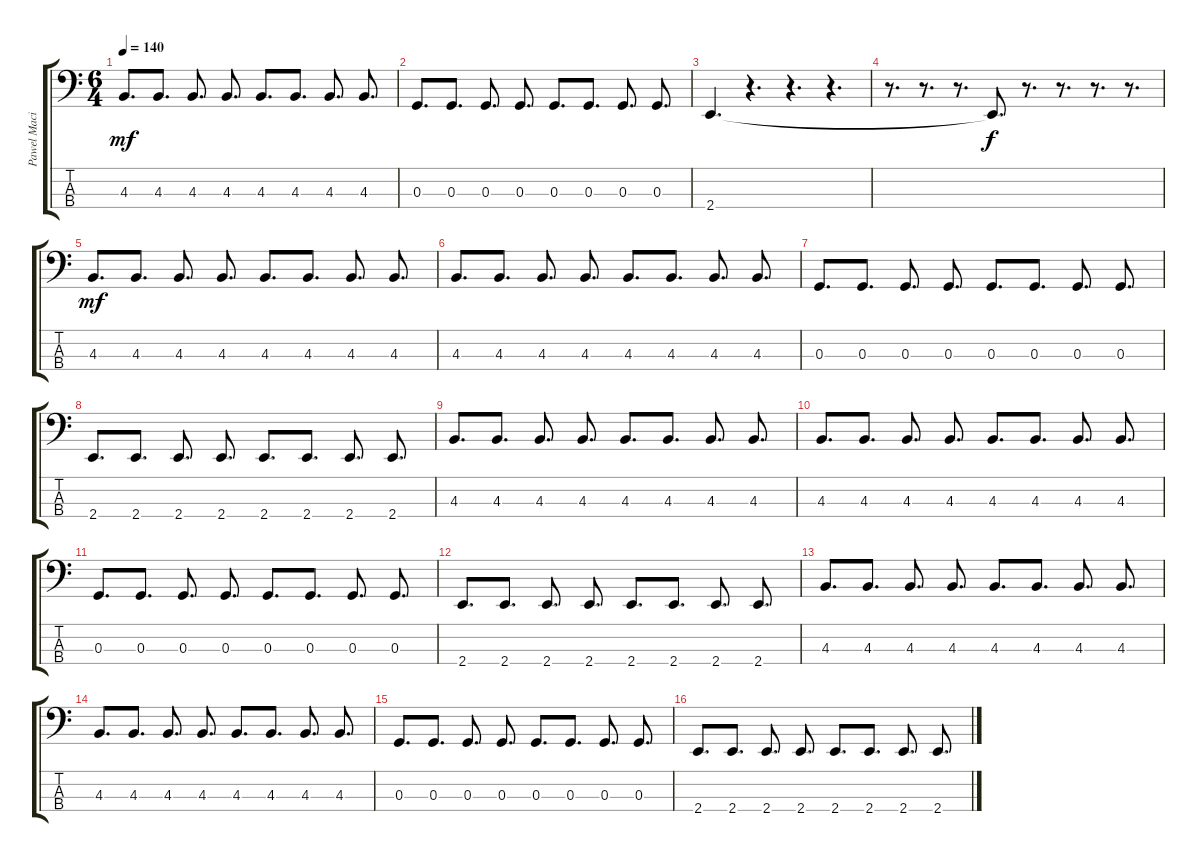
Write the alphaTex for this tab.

\track ("Pawel Maciwoda" "Pawel Maci") {instrument electricbassfinger}
\staff {score tabs}
\tuning (F2 C2 G1 D1) {hide}
\ts (6 4)
\tempo 140
\clef f4
\ks c
4.3.8{d dy mf} 4.3.8{d} 4.3.8{d} 4.3.8{d} 4.3.8{d} 4.3.8{d} 4.3.8{d} 4.3.8{d} |
0.3.8{d} 0.3.8{d} 0.3.8{d} 0.3.8{d} 0.3.8{d} 0.3.8{d} 0.3.8{d} 0.3.8{d} |
2.4.4{d} r.4{d} r.4{d} r.4{d} |
r.8{d} r.8{d} r.8{d} 2.4{t}.8{d dy f} r.8{d} r.8{d} r.8{d} r.8{d} |
4.3.8{d dy mf} 4.3.8{d} 4.3.8{d} 4.3.8{d} 4.3.8{d} 4.3.8{d} 4.3.8{d} 4.3.8{d} |
4.3.8{d} 4.3.8{d} 4.3.8{d} 4.3.8{d} 4.3.8{d} 4.3.8{d} 4.3.8{d} 4.3.8{d} |
0.3.8{d} 0.3.8{d} 0.3.8{d} 0.3.8{d} 0.3.8{d} 0.3.8{d} 0.3.8{d} 0.3.8{d} |
2.4.8{d} 2.4.8{d} 2.4.8{d} 2.4.8{d} 2.4.8{d} 2.4.8{d} 2.4.8{d} 2.4.8{d} |
4.3.8{d} 4.3.8{d} 4.3.8{d} 4.3.8{d} 4.3.8{d} 4.3.8{d} 4.3.8{d} 4.3.8{d} |
4.3.8{d} 4.3.8{d} 4.3.8{d} 4.3.8{d} 4.3.8{d} 4.3.8{d} 4.3.8{d} 4.3.8{d} |
0.3.8{d} 0.3.8{d} 0.3.8{d} 0.3.8{d} 0.3.8{d} 0.3.8{d} 0.3.8{d} 0.3.8{d} |
2.4.8{d} 2.4.8{d} 2.4.8{d} 2.4.8{d} 2.4.8{d} 2.4.8{d} 2.4.8{d} 2.4.8{d} |
4.3.8{d} 4.3.8{d} 4.3.8{d} 4.3.8{d} 4.3.8{d} 4.3.8{d} 4.3.8{d} 4.3.8{d} |
4.3.8{d} 4.3.8{d} 4.3.8{d} 4.3.8{d} 4.3.8{d} 4.3.8{d} 4.3.8{d} 4.3.8{d} |
0.3.8{d} 0.3.8{d} 0.3.8{d} 0.3.8{d} 0.3.8{d} 0.3.8{d} 0.3.8{d} 0.3.8{d} |
2.4.8{d} 2.4.8{d} 2.4.8{d} 2.4.8{d} 2.4.8{d} 2.4.8{d} 2.4.8{d} 2.4.8{d}
